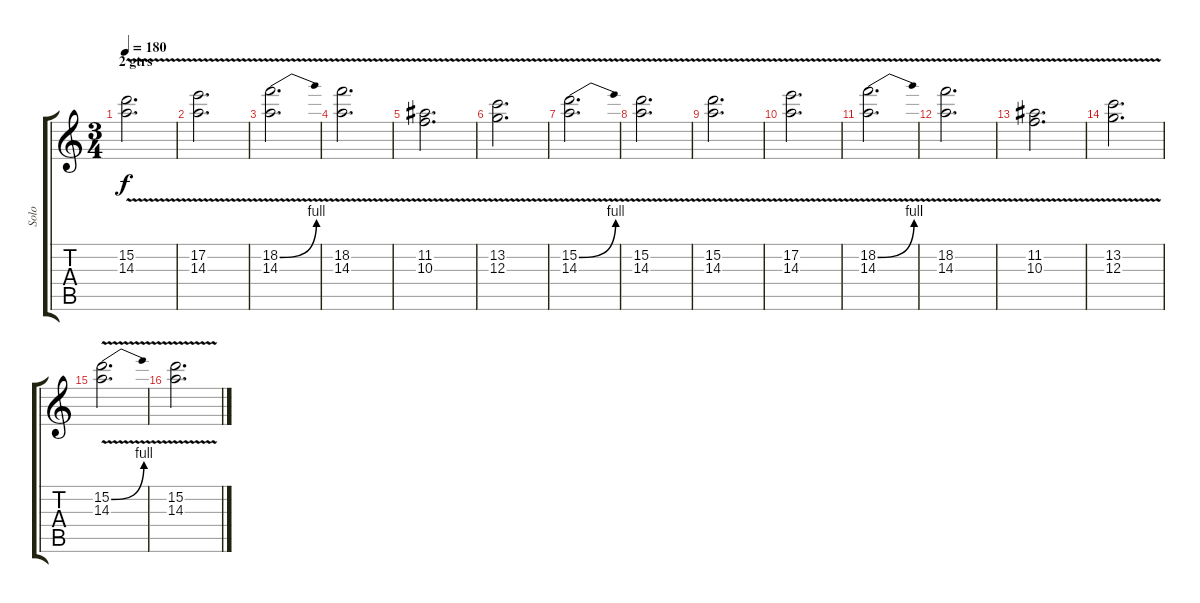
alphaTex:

\track ("Solo" "Solo") {instrument overdrivenguitar}
\staff {score tabs}
\tuning (E4 B3 G3 D3 A2 D2) {hide}
\ts (3 4)
\section ("" "2 gtrs")
\tempo 180
\clef g2
\ks c
(15.2{v} 14.3{v}).2{d dy f} |
(17.2{v} 14.3{v}).2{d} |
(18.2{be (bend 0 0 60 4) v} 14.3).2{d} |
(18.2{v} 14.3{v}).2{d} |
(11.2{v} 10.3{v}).2{d} |
(13.2{v} 12.3{v}).2{d} |
(15.2{be (bend 0 0 60 4) v} 14.3).2{d} |
(15.2{v} 14.3{v}).2{d} |
(15.2{v} 14.3{v}).2{d} |
(17.2{v} 14.3{v}).2{d} |
(18.2{be (bend 0 0 60 4) v} 14.3).2{d} |
(18.2{v} 14.3{v}).2{d} |
(11.2{v} 10.3{v}).2{d} |
(13.2{v} 12.3{v}).2{d} |
(15.2{be (bend 0 0 60 4) v} 14.3).2{d} |
(15.2{v} 14.3{v}).2{d}
